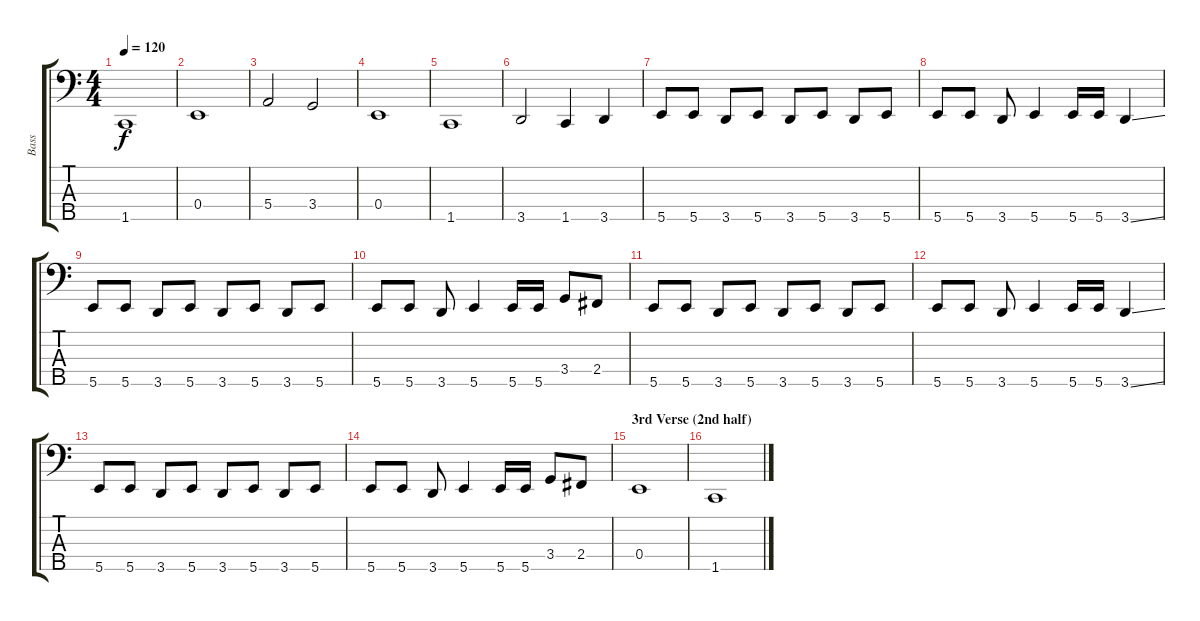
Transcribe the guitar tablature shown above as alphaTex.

\track ("Bass" "Bass") {instrument electricbassfinger}
\staff {score tabs}
\tuning (G2 D2 A1 E1 B0) {hide}
\ts (4 4)
\tempo 120
\clef f4
\ks c
1.5.1{dy f} |
0.4.1 |
5.4.2 3.4.2 |
0.4.1 |
1.5.1 |
3.5.2 1.5.4 3.5.4 |
5.5.8 5.5.8 3.5.8 5.5.8 3.5.8 5.5.8 3.5.8 5.5.8 |
5.5.8 5.5.8 3.5.8 5.5.4 5.5.16 5.5.16 3.5{ss}.4 |
5.5.8 5.5.8 3.5.8 5.5.8 3.5.8 5.5.8 3.5.8 5.5.8 |
5.5.8 5.5.8 3.5.8 5.5.4 5.5.16 5.5.16 3.4.8 2.4.8 |
5.5.8 5.5.8 3.5.8 5.5.8 3.5.8 5.5.8 3.5.8 5.5.8 |
5.5.8 5.5.8 3.5.8 5.5.4 5.5.16 5.5.16 3.5{ss}.4 |
5.5.8 5.5.8 3.5.8 5.5.8 3.5.8 5.5.8 3.5.8 5.5.8 |
5.5.8 5.5.8 3.5.8 5.5.4 5.5.16 5.5.16 3.4.8 2.4.8 |
\section ("" "3rd Verse (2nd half)")
0.4.1 |
1.5.1
